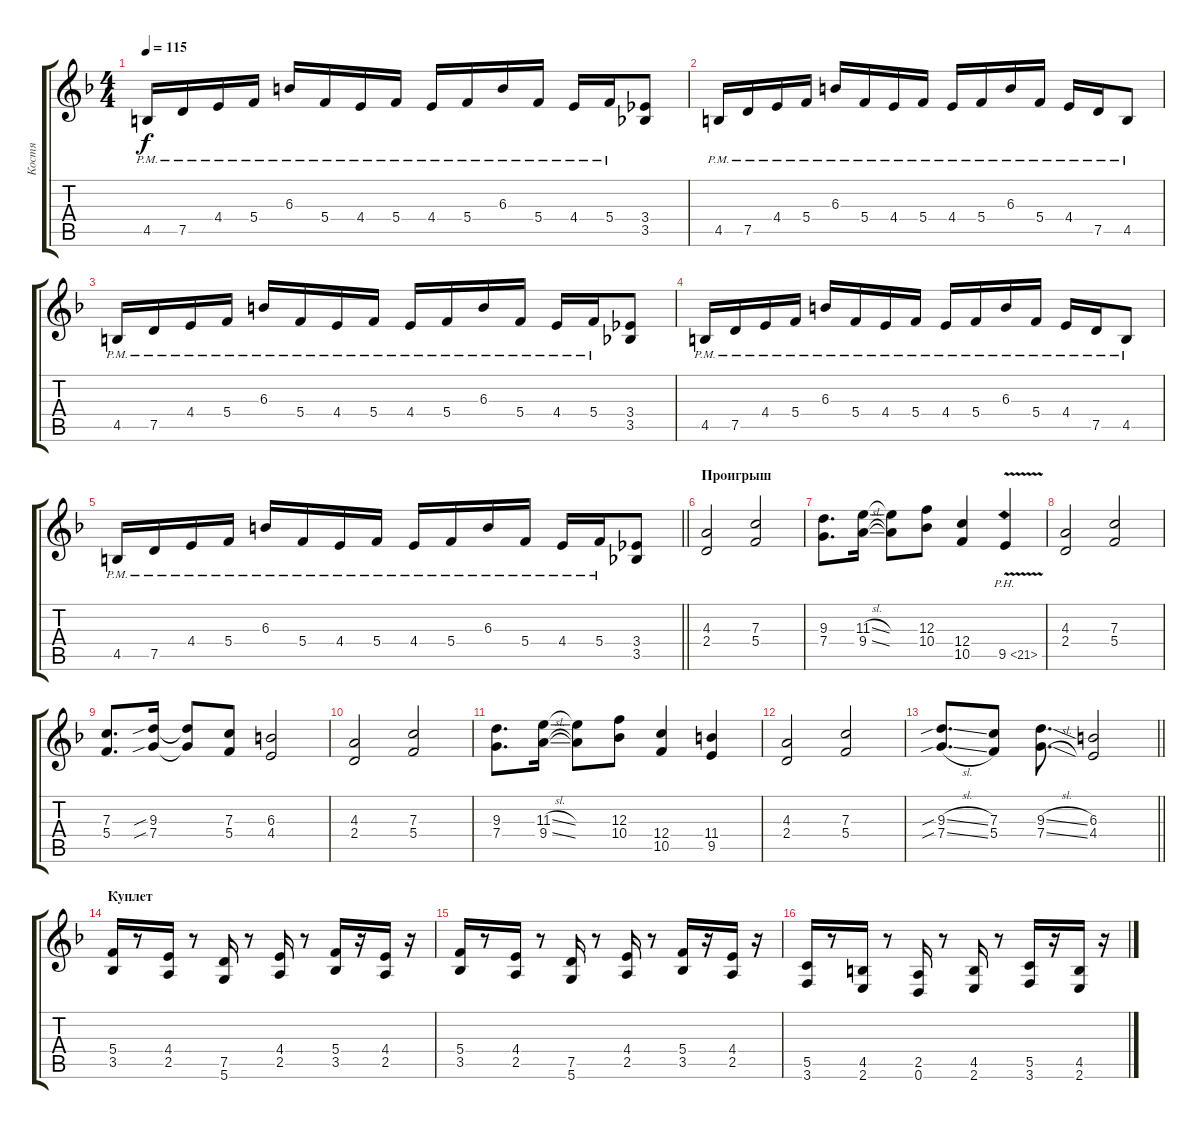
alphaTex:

\track ("Костя" "Костя") {instrument distortionguitar}
\staff {score tabs}
\tuning (D4 A3 F3 C3 G2 D2) {hide}
\ts (4 4)
\tempo 115
\clef g2
\ks dminor
4.5{pm}.16{dy f} 7.5{pm}.16 4.4{pm}.16 5.4{pm}.16 6.3{pm}.16 5.4{pm}.16 4.4{pm}.16 5.4{pm}.16 4.4{pm}.16 5.4{pm}.16 6.3{pm}.16 5.4{pm}.16 4.4{pm}.16 5.4{pm}.16 (3.4 3.5).8 |
4.5{pm}.16 7.5{pm}.16 4.4{pm}.16 5.4{pm}.16 6.3{pm}.16 5.4{pm}.16 4.4{pm}.16 5.4{pm}.16 4.4{pm}.16 5.4{pm}.16 6.3{pm}.16 5.4{pm}.16 4.4{pm}.16 7.5{pm}.16 4.5{pm}.8 |
4.5{pm}.16 7.5{pm}.16 4.4{pm}.16 5.4{pm}.16 6.3{pm}.16 5.4{pm}.16 4.4{pm}.16 5.4{pm}.16 4.4{pm}.16 5.4{pm}.16 6.3{pm}.16 5.4{pm}.16 4.4{pm}.16 5.4{pm}.16 (3.4 3.5).8 |
4.5{pm}.16 7.5{pm}.16 4.4{pm}.16 5.4{pm}.16 6.3{pm}.16 5.4{pm}.16 4.4{pm}.16 5.4{pm}.16 4.4{pm}.16 5.4{pm}.16 6.3{pm}.16 5.4{pm}.16 4.4{pm}.16 7.5{pm}.16 4.5{pm}.8 |
\barLineRight lightlight
4.5{pm}.16 7.5{pm}.16 4.4{pm}.16 5.4{pm}.16 6.3{pm}.16 5.4{pm}.16 4.4{pm}.16 5.4{pm}.16 4.4{pm}.16 5.4{pm}.16 6.3{pm}.16 5.4{pm}.16 4.4{pm}.16 5.4{pm}.16 (3.4 3.5).8 |
\section ("" "Проигрыш")
(4.3 2.4).2 (7.3 5.4).2 |
(9.3 7.4).8{d} (11.3{sl} 9.4{sl}).16 (11.3{t} 9.4{t}).8 (12.3 10.4).8 (12.4 10.5).4 9.5{ph 12 v}.4 |
(4.3 2.4).2 (7.3 5.4).2 |
(7.3 5.4).8{d} (9.3{sib} 7.4{sib}).16 (9.3{t} 7.4{t}).8 (7.3 5.4).8 (6.3 4.4).2 |
(4.3 2.4).2 (7.3 5.4).2 |
(9.3 7.4).8{d} (11.3{sl} 9.4{sl}).16 (11.3{t} 9.4{t}).8 (12.3 10.4).8 (12.4 10.5).4 (11.4 9.5).4 |
(4.3 2.4).2 (7.3 5.4).2 |
\barLineRight lightlight
(9.3{sib sl} 7.4{sib sl}).8{d} (7.3 5.4).8 (9.3{sl} 7.4{sl}).8{d} (6.3 4.4).2 |
\section ("" "Куплет ")
(5.4 3.5).16 r.8 (4.4 2.5).16 r.8 (7.5 5.6).16 r.8 (4.4 2.5).16 r.8 (5.4 3.5).16 r.16 (4.4 2.5).16 r.16 |
(5.4 3.5).16 r.8 (4.4 2.5).16 r.8 (7.5 5.6).16 r.8 (4.4 2.5).16 r.8 (5.4 3.5).16 r.16 (4.4 2.5).16 r.16 |
(5.5 3.6).16 r.8 (4.5 2.6).16 r.8 (2.5 0.6).16 r.8 (4.5 2.6).16 r.8 (5.5 3.6).16 r.16 (4.5 2.6).16 r.16
